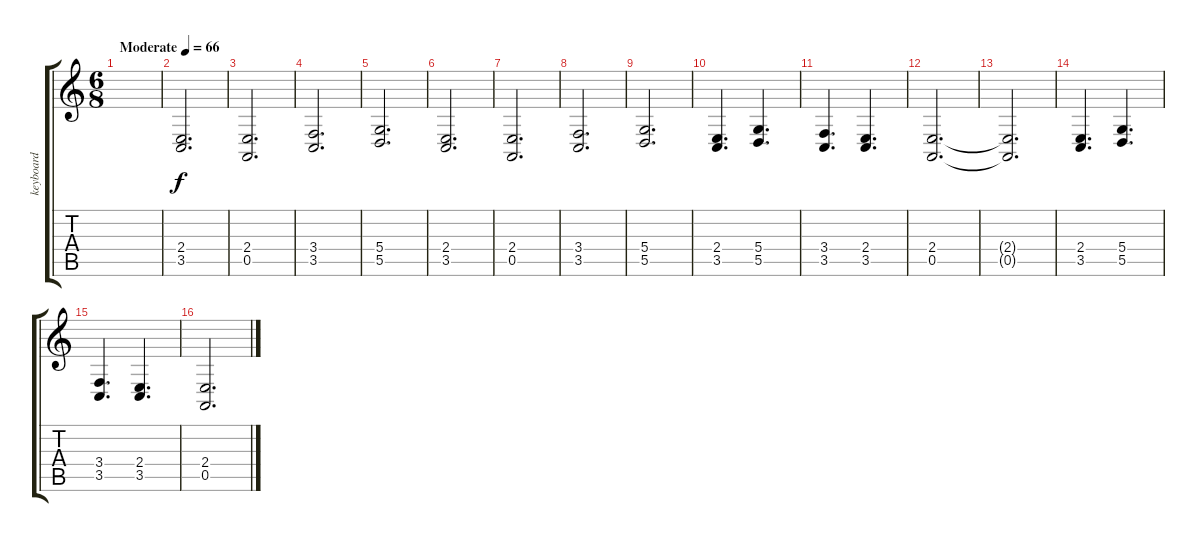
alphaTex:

\track ("keyboard" "keyboard") {instrument stringensemble1}
\staff {score tabs}
\tuning (E4 B3 G3 D3 A2 E2) {hide}
\ts (6 8)
\tempo (66 "Moderate")
\clef g2
\ks c
|
(2.4 3.5).2{d} |
(2.4 0.5).2{d} |
(3.4 3.5).2{d} |
(5.4 5.5).2{d} |
(2.4 3.5).2{d} |
(2.4 0.5).2{d} |
(3.4 3.5).2{d} |
(5.4 5.5).2{d} |
(2.4 3.5).4{d} (5.4 5.5).4{d} |
(3.4 3.5).4{d} (2.4 3.5).4{d} |
(2.4 0.5).2{d} |
(2.4{t} 0.5{t}).2{d} |
(2.4 3.5).4{d} (5.4 5.5).4{d} |
(3.4 3.5).4{d} (2.4 3.5).4{d} |
(2.4 0.5).2{d}
